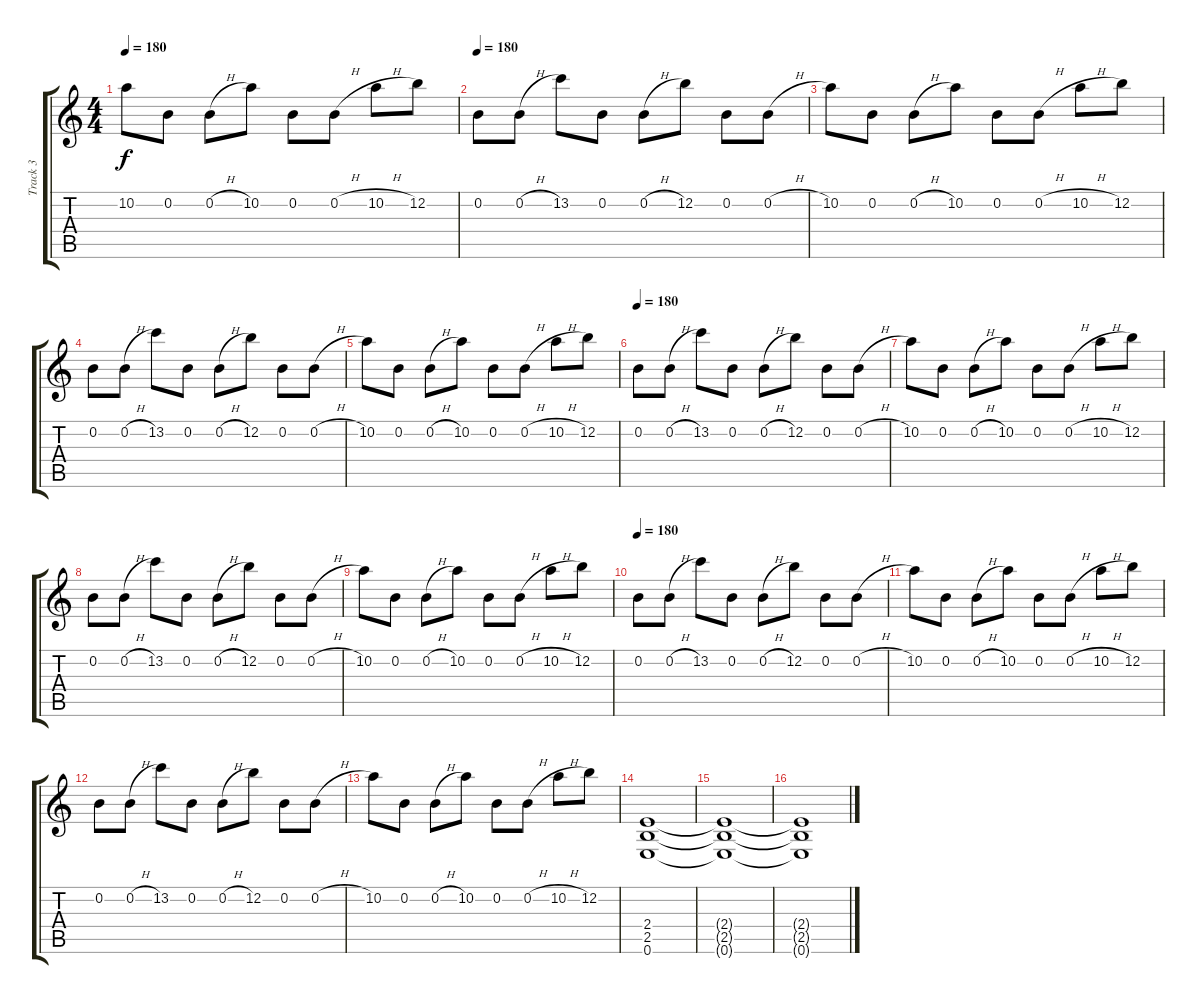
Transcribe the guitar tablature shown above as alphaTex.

\track ("Track 3" "Track 3") {instrument distortionguitar}
\staff {score tabs}
\tuning (E4 B3 G3 D3 A2 E2) {hide}
\ts (4 4)
\tempo 180
\clef g2
\ks c
10.2.8{dy f} 0.2.8 0.2{h}.8 10.2.8 0.2.8 0.2{h}.8 10.2{h}.8 12.2.8 |
\tempo 180
0.2.8 0.2{h}.8 13.2.8 0.2.8 0.2{h}.8 12.2.8 0.2.8 0.2{h}.8 |
10.2.8 0.2.8 0.2{h}.8 10.2.8 0.2.8 0.2{h}.8 10.2{h}.8 12.2.8 |
0.2.8 0.2{h}.8 13.2.8 0.2.8 0.2{h}.8 12.2.8 0.2.8 0.2{h}.8 |
10.2.8 0.2.8 0.2{h}.8 10.2.8 0.2.8 0.2{h}.8 10.2{h}.8 12.2.8 |
\tempo 180
0.2.8 0.2{h}.8 13.2.8 0.2.8 0.2{h}.8 12.2.8 0.2.8 0.2{h}.8 |
10.2.8 0.2.8 0.2{h}.8 10.2.8 0.2.8 0.2{h}.8 10.2{h}.8 12.2.8 |
0.2.8 0.2{h}.8 13.2.8 0.2.8 0.2{h}.8 12.2.8 0.2.8 0.2{h}.8 |
10.2.8 0.2.8 0.2{h}.8 10.2.8 0.2.8 0.2{h}.8 10.2{h}.8 12.2.8 |
\tempo 180
0.2.8 0.2{h}.8 13.2.8 0.2.8 0.2{h}.8 12.2.8 0.2.8 0.2{h}.8 |
10.2.8 0.2.8 0.2{h}.8 10.2.8 0.2.8 0.2{h}.8 10.2{h}.8 12.2.8 |
0.2.8 0.2{h}.8 13.2.8 0.2.8 0.2{h}.8 12.2.8 0.2.8 0.2{h}.8 |
10.2.8 0.2.8 0.2{h}.8 10.2.8 0.2.8 0.2{h}.8 10.2{h}.8 12.2.8 |
(2.4 2.5 0.6).1 |
(2.4{t} 2.5{t} 0.6{t}).1 |
(2.4{t} 2.5{t} 0.6{t}).1
